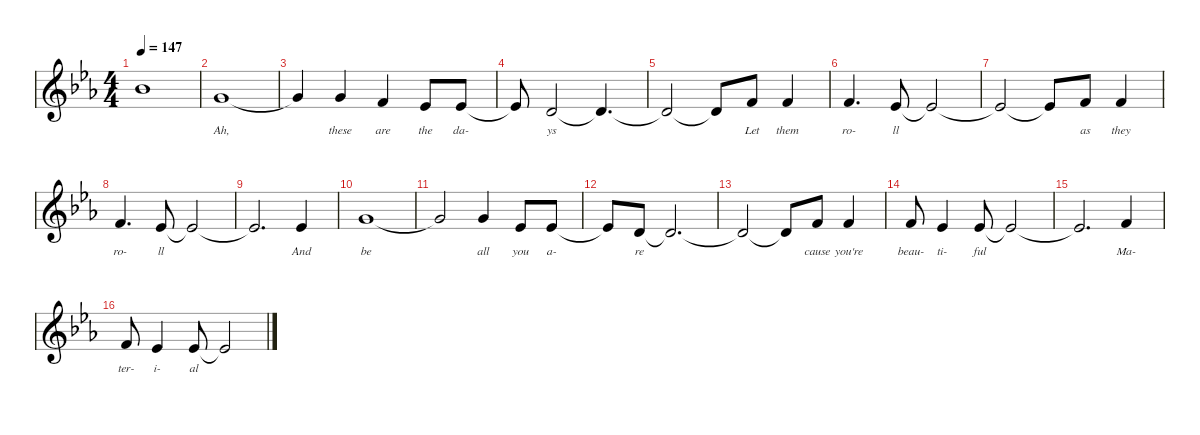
\defaultSystemsLayout 4
\hideDynamics
\bracketExtendMode nobrackets
\singleTrackTrackNamePolicy hidden
\multiTrackTrackNamePolicy hidden
\firstSystemTrackNameMode fullname
\firstSystemTrackNameOrientation horizontal
\otherSystemsTrackNameOrientation horizontal
\track ("Voice" "vla.") {instrument viola}
\staff {score}
\tuning (E4 B3 G3 D3 A2 E2 B1)
\ts (4 4)
\tempo 147
\clef g2
\ks eb
6.1{t acc b}.1{dy f beam Down} |
8.2{acc forcenatural}.1{lyrics (0 "Ah,") lyrics (1 "") lyrics (2 "") lyrics (3 "") lyrics (4 "") dy fff beam Up} |
8.2{t acc forcenatural}.4{beam Up} 8.2{acc forcenatural}.4{lyrics (0 "these") lyrics (1 "") lyrics (2 "") lyrics (3 "") lyrics (4 "") beam Up} 6.2{acc forcenatural}.4{lyrics (0 "are") lyrics (1 "") lyrics (2 "") lyrics (3 "") lyrics (4 "") beam Up} 8.3{acc b}.8{lyrics (0 "the") lyrics (1 "") lyrics (2 "") lyrics (3 "") lyrics (4 "") beam Up} 8.3{acc b}.8{lyrics (0 "da-") lyrics (1 "") lyrics (2 "") lyrics (3 "") lyrics (4 "") beam Up} |
8.3{t acc b}.8{beam Up} 7.3{acc forcenatural}.2{lyrics (0 "ys") lyrics (1 "") lyrics (2 "") lyrics (3 "") lyrics (4 "") beam Up} 7.3{t acc forcenatural}.4{d beam Up} |
7.3{t acc forcenatural}.2{beam Up} 7.3{t acc forcenatural}.8{beam Up} 6.2{acc forcenatural}.8{lyrics (0 "Let") lyrics (1 "") lyrics (2 "") lyrics (3 "") lyrics (4 "") beam Up} 6.2{acc forcenatural}.4{lyrics (0 "them") lyrics (1 "") lyrics (2 "") lyrics (3 "") lyrics (4 "") beam Up} |
6.2{acc forcenatural}.4{d lyrics (0 "ro-") lyrics (1 "") lyrics (2 "") lyrics (3 "") lyrics (4 "") beam Up} 8.3{acc b}.8{lyrics (0 "ll") lyrics (1 "") lyrics (2 "") lyrics (3 "") lyrics (4 "") beam Up} 8.3{t acc b}.2{beam Up} |
8.3{t acc b}.2{beam Up} 8.3{t acc b}.8{beam Up} 6.2{acc forcenatural}.8{lyrics (0 "as") lyrics (1 "") lyrics (2 "") lyrics (3 "") lyrics (4 "") beam Up} 6.2{acc forcenatural}.4{lyrics (0 "they") lyrics (1 "") lyrics (2 "") lyrics (3 "") lyrics (4 "") beam Up} |
6.2{acc forcenatural}.4{d lyrics (0 "ro-") lyrics (1 "") lyrics (2 "") lyrics (3 "") lyrics (4 "") beam Up} 8.3{acc b}.8{lyrics (0 "ll") lyrics (1 "") lyrics (2 "") lyrics (3 "") lyrics (4 "") beam Up} 8.3{t acc b}.2{beam Up} |
8.3{t acc b}.2{d beam Up} 4.2{acc b}.4{lyrics (0 "And") lyrics (1 "") lyrics (2 "") lyrics (3 "") lyrics (4 "") beam Up} |
8.2{acc forcenatural}.1{lyrics (0 "be") lyrics (1 "") lyrics (2 "") lyrics (3 "") lyrics (4 "") beam Up} |
8.2{t acc forcenatural}.2{beam Up} 8.2{acc forcenatural}.4{lyrics (0 "all") lyrics (1 "") lyrics (2 "") lyrics (3 "") lyrics (4 "") beam Up} 8.3{acc b}.8{lyrics (0 "you") lyrics (1 "") lyrics (2 "") lyrics (3 "") lyrics (4 "") beam Up} 8.3{acc b}.8{lyrics (0 "a-") lyrics (1 "") lyrics (2 "") lyrics (3 "") lyrics (4 "") beam Up} |
8.3{t acc b}.8{beam Up} 7.3{acc forcenatural}.8{lyrics (0 "re") lyrics (1 "") lyrics (2 "") lyrics (3 "") lyrics (4 "") beam Up} 7.3{t acc forcenatural}.2{d beam Up} |
7.3{t acc forcenatural}.2{beam Up} 7.3{t acc forcenatural}.8{beam Up} 6.2{acc forcenatural}.8{lyrics (0 "cause") lyrics (1 "") lyrics (2 "") lyrics (3 "") lyrics (4 "") beam Up} 6.2{acc forcenatural}.4{lyrics (0 "you're") lyrics (1 "") lyrics (2 "") lyrics (3 "") lyrics (4 "") beam Up} |
6.2{acc forcenatural}.8{lyrics (0 "beau-") lyrics (1 "") lyrics (2 "") lyrics (3 "") lyrics (4 "") beam Up} 4.2{acc b}.4{lyrics (0 "ti-") lyrics (1 "") lyrics (2 "") lyrics (3 "") lyrics (4 "") beam Up} 4.2{acc b}.8{lyrics (0 "ful") lyrics (1 "") lyrics (2 "") lyrics (3 "") lyrics (4 "") beam Up} 4.2{t acc b}.2{beam Up} |
4.2{t acc b}.2{d beam Up} 6.2{acc forcenatural}.4{lyrics (0 "Ma-") lyrics (1 "") lyrics (2 "") lyrics (3 "") lyrics (4 "") beam Up} |
6.2{acc forcenatural}.8{lyrics (0 "ter-") lyrics (1 "") lyrics (2 "") lyrics (3 "") lyrics (4 "") beam Up} 4.2{acc b}.4{lyrics (0 "i-") lyrics (1 "") lyrics (2 "") lyrics (3 "") lyrics (4 "") beam Up} 4.2{acc b}.8{lyrics (0 "al") lyrics (1 "") lyrics (2 "") lyrics (3 "") lyrics (4 "") beam Up} 4.2{t acc b}.2{beam Up}
